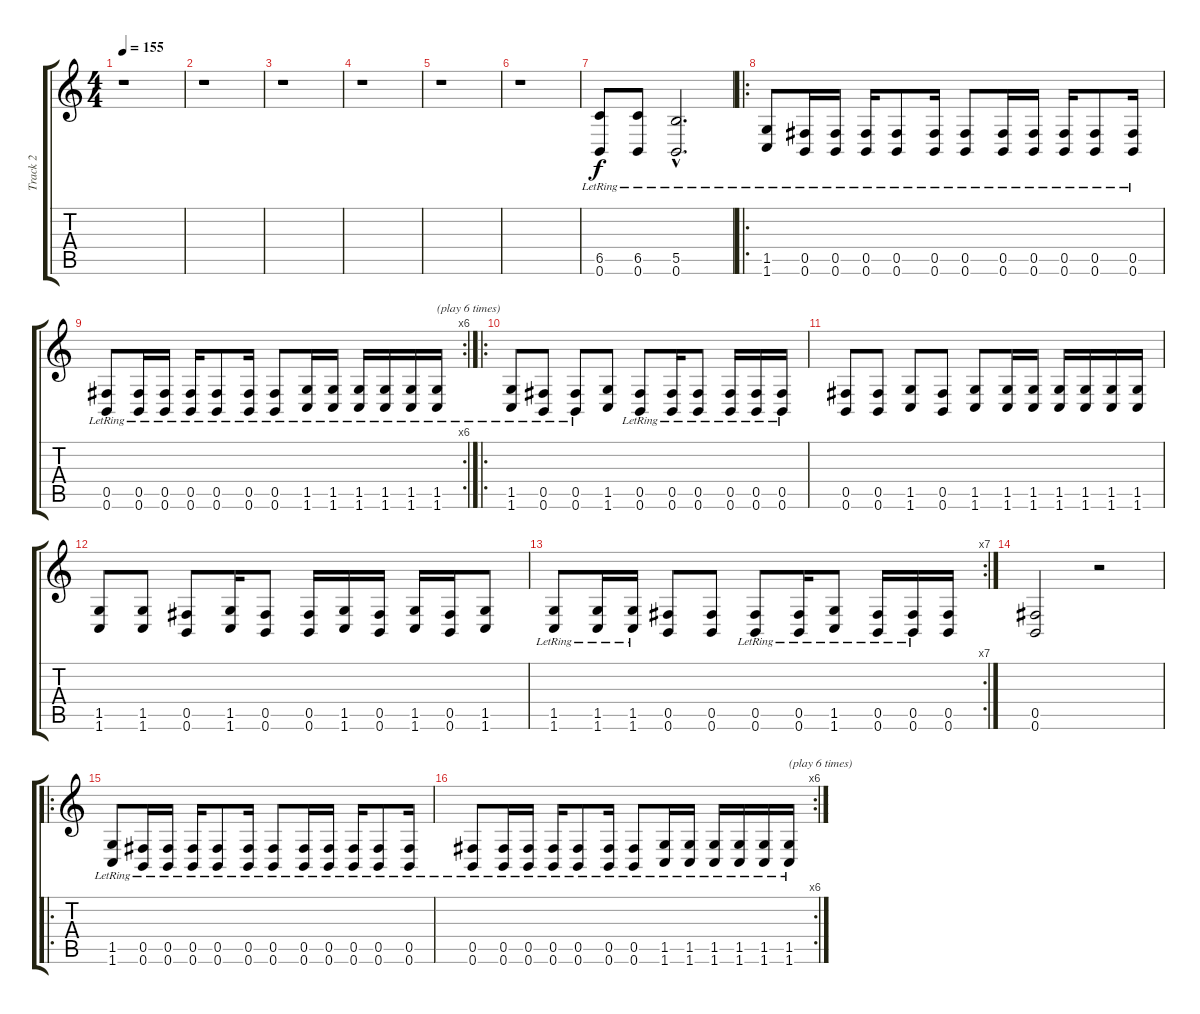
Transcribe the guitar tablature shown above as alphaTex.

\track ("Track 2" "Track 2") {instrument overdrivenguitar}
\staff {score tabs}
\tuning (Db4 Ab3 E3 B2 Gb2 B1) {hide}
\ts (4 4)
\tempo 155
\clef g2
\ks c
r.1{dy f} |
r.1 |
r.1 |
r.1 |
r.1 |
r.1 |
(6.5{lr} 0.6{lr}).8 (6.5{lr} 0.6{lr}).8 (5.5{hac lr} 0.6{hac lr}).2{d} |
\ro
(1.5{lr} 1.6{lr}).8 (0.5{lr} 0.6{lr}).16 (0.5{lr} 0.6{lr}).16 (0.5{lr} 0.6{lr}).16 (0.5{lr} 0.6{lr}).8 (0.5{lr} 0.6{lr}).16 (0.5{lr} 0.6{lr}).8 (0.5{lr} 0.6{lr}).16 (0.5{lr} 0.6{lr}).16 (0.5{lr} 0.6{lr}).16 (0.5{lr} 0.6{lr}).8 (0.5{lr} 0.6{lr}).16 |
\rc 6
(0.5{lr} 0.6{lr}).8 (0.5{lr} 0.6{lr}).16 (0.5{lr} 0.6{lr}).16 (0.5{lr} 0.6{lr}).16 (0.5{lr} 0.6{lr}).8 (0.5{lr} 0.6{lr}).16 (0.5{lr} 0.6{lr}).8 (1.5{lr} 1.6{lr}).16 (1.5{lr} 1.6{lr}).16 (1.5{lr} 1.6{lr}).16 (1.5{lr} 1.6{lr}).16 (1.5{lr} 1.6{lr}).16 (1.5{lr} 1.6{lr}).16{txt "(play 6 times)"} |
\ro
(1.5{lr} 1.6{lr}).8 (0.5{lr} 0.6{lr}).8 (0.5{lr} 0.6{lr}).8 (1.5 1.6).8 (0.5{lr} 0.6{lr}).8 (0.5{lr} 0.6{lr}).16 (0.5{lr} 0.6{lr}).8 (0.5{lr} 0.6{lr}).16 (0.5{lr} 0.6{lr}).16 (0.5{lr} 0.6{lr}).16 |
(0.5 0.6).8 (0.5 0.6).8 (1.5 1.6).8 (0.5 0.6).8 (1.5 1.6).8 (1.5 1.6).16 (1.5 1.6).16 (1.5 1.6).16 (1.5 1.6).16 (1.5 1.6).16 (1.5 1.6).16 |
(1.5 1.6).8 (1.5 1.6).8 (0.5 0.6).8 (1.5 1.6).16 (0.5 0.6).8 (0.5 0.6).16 (1.5 1.6).16 (0.5 0.6).16 (1.5 1.6).16 (0.5 0.6).16 (1.5 1.6).8 |
\rc 7
(1.5{lr} 1.6{lr}).8 (1.5{lr} 1.6{lr}).16 (1.5{lr} 1.6{lr}).16 (0.5 0.6).8 (0.5 0.6).8 (0.5{lr} 0.6{lr}).8 (0.5{lr} 0.6{lr}).16 (1.5{lr} 1.6{lr}).8 (0.5{lr} 0.6{lr}).16 (0.5{lr} 0.6{lr}).16 (0.5 0.6).16 |
(0.5 0.6).2 r.2 |
\ro
(1.5{lr} 1.6{lr}).8 (0.5{lr} 0.6{lr}).16 (0.5{lr} 0.6{lr}).16 (0.5{lr} 0.6{lr}).16 (0.5{lr} 0.6{lr}).8 (0.5{lr} 0.6{lr}).16 (0.5{lr} 0.6{lr}).8 (0.5{lr} 0.6{lr}).16 (0.5{lr} 0.6{lr}).16 (0.5{lr} 0.6{lr}).16 (0.5{lr} 0.6{lr}).8 (0.5{lr} 0.6{lr}).16 |
\rc 6
(0.5{lr} 0.6{lr}).8 (0.5{lr} 0.6{lr}).16 (0.5{lr} 0.6{lr}).16 (0.5{lr} 0.6{lr}).16 (0.5{lr} 0.6{lr}).8 (0.5{lr} 0.6{lr}).16 (0.5{lr} 0.6{lr}).8 (1.5{lr} 1.6{lr}).16 (1.5{lr} 1.6{lr}).16 (1.5{lr} 1.6{lr}).16 (1.5{lr} 1.6{lr}).16 (1.5{lr} 1.6{lr}).16 (1.5{lr} 1.6{lr}).16{txt "(play 6 times)"}
